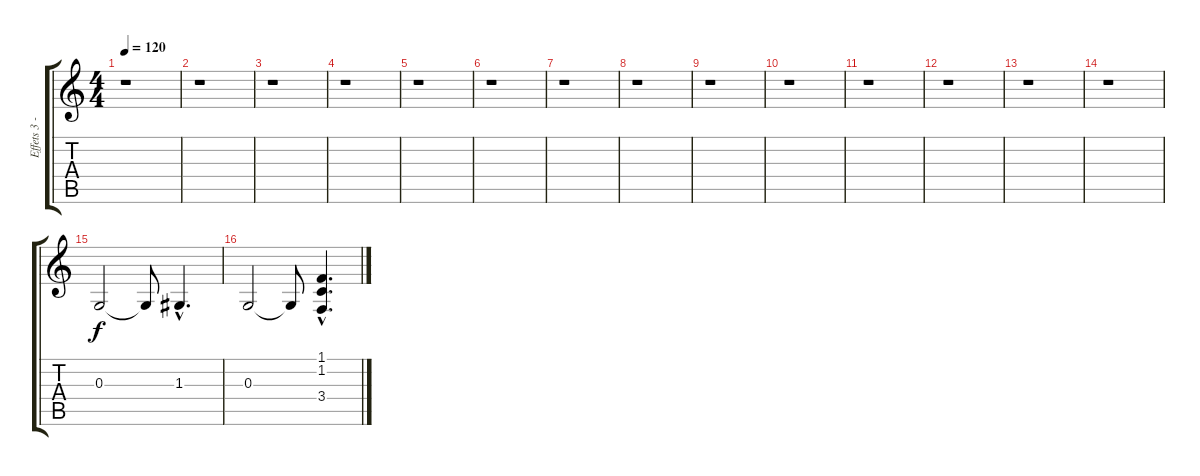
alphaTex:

\track ("Effets 3 - Cordes Additionnelles" "Effets 3 -") {instrument stringensemble2}
\staff {score tabs}
\tuning (E4 B3 G3 D3 A2 E2) {hide}
\ts (4 4)
\tempo 120
\clef g2
\ks c
r.1{dy f instrument stringensemble2} |
r.1 |
r.1 |
r.1 |
r.1 |
r.1 |
r.1 |
r.1 |
r.1 |
r.1 |
r.1 |
r.1 |
r.1 |
r.1 |
0.3.2{volume 8} 0.3{t}.8 1.3{hac}.4{d} |
0.3.2 0.3{t}.8 (1.1{hac} 1.2{hac} 3.4{hac}).4{d}
